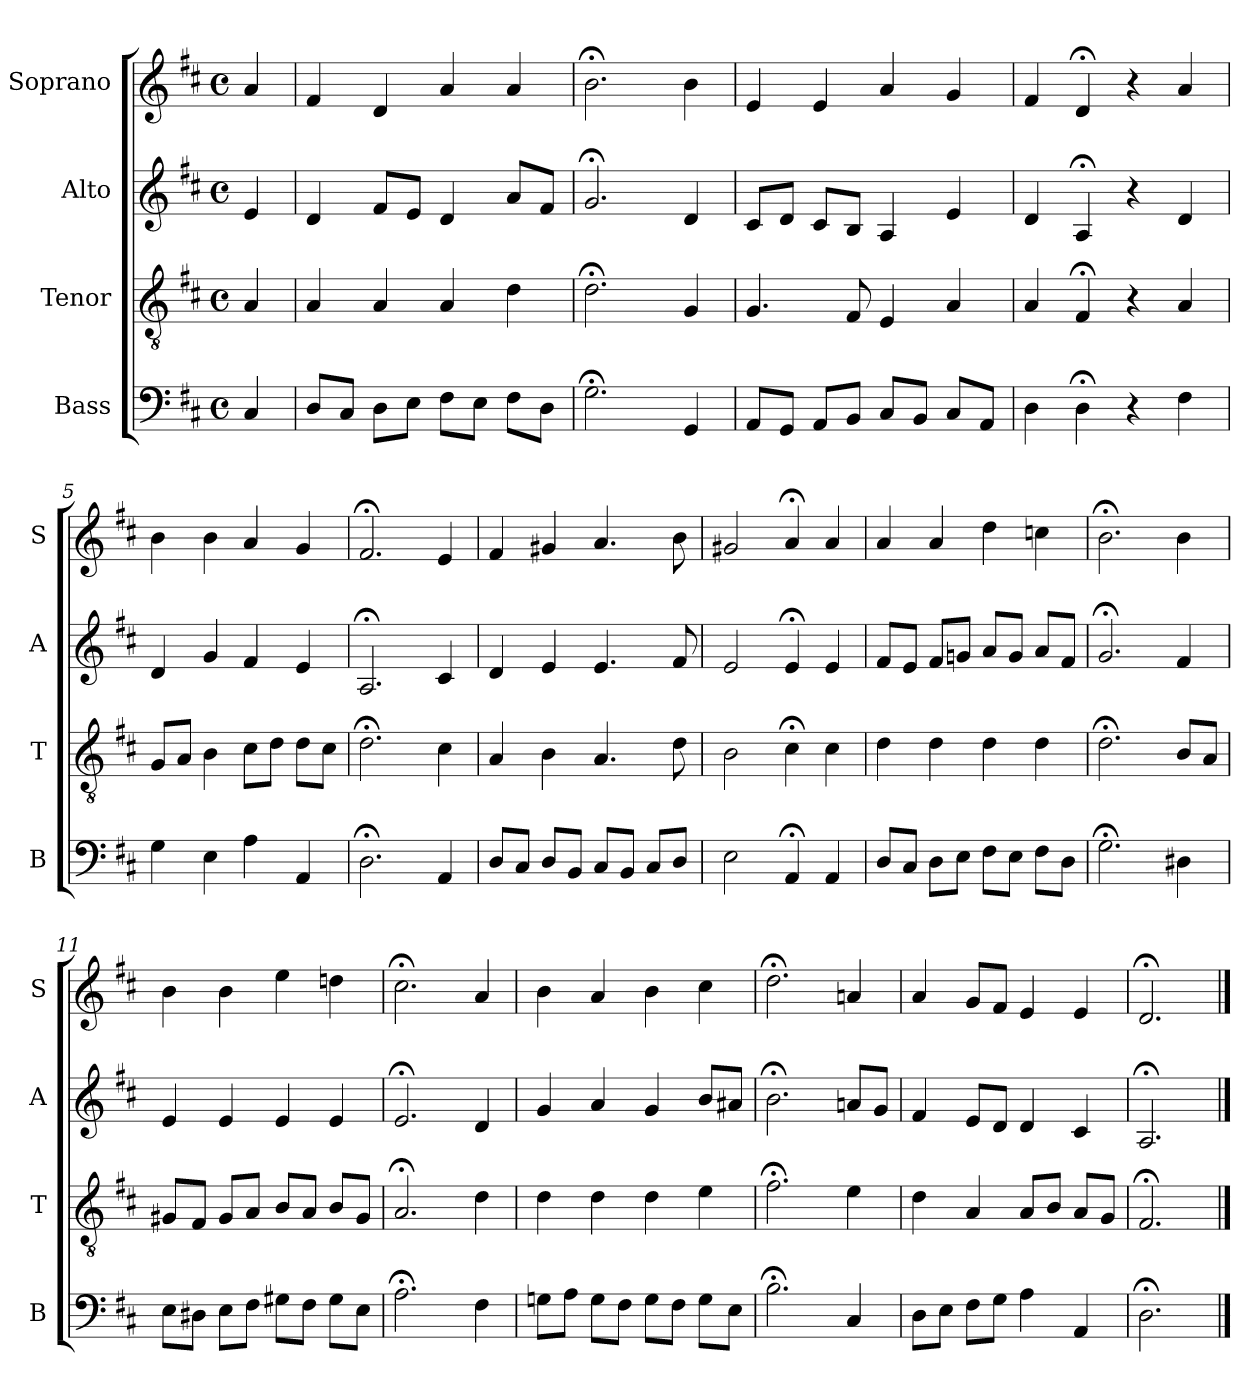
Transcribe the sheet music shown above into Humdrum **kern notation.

**kern	**kern	**kern	**kern
*part4	*part3	*part2	*part1
*staff4	*staff3	*staff2	*staff1
*I"Bass	*I"Tenor	*I"Alto	*I"Soprano
*I'B	*I'T	*I'A	*I'S
*clefF4	*clefGv2	*clefG2	*clefG2
*k[f#c#]	*k[f#c#]	*k[f#c#]	*k[f#c#]
*D:	*D:	*D:	*D:
*M4/4	*M4/4	*M4/4	*M4/4
*met(c)	*met(c)	*met(c)	*met(c)
*MM100	*MM100	*MM100	*MM100
=	=	=	=
4C#	4A	4e	4a
=1	=1	=1	=1
8DL	4A	4d	4f#
8C#J	.	.	.
8DL	4A	8f#L	4d
8EJ	.	8eJ	.
8F#L	4A	4d	4a
8EJ	.	.	.
8F#L	4d	8aL	4a
8DJ	.	8f#J	.
=2	=2	=2	=2
2.G;<	2.d;<	2.g;<	2.b;<
4GG	4G	4d	4b
=3	=3	=3	=3
8AAL	4.G	8c#L	4e
8GGJ	.	8dJ	.
8AAL	.	8c#L	4e
8BBJ	8F#	8BJ	.
8C#L	4E	4A	4a
8BBJ	.	.	.
8C#L	4A	4e	4g
8AAJ	.	.	.
=4	=4	=4	=4
4D	4A	4d	4f#
4D;<	4F#;<	4A;<	4d;<
4r	4r	4r	4r
4F#	4A	4d	4a
=5	=5	=5	=5
4G	8GL	4d	4b
.	8AJ	.	.
4E	4B	4g	4b
4A	8c#L	4f#	4a
.	8dJ	.	.
4AA	8dL	4e	4g
.	8c#J	.	.
=6	=6	=6	=6
2.D;<	2.d;<	2.A;<	2.f#;<
4AA	4c#	4c#	4e
=7	=7	=7	=7
8DL	4A	4d	4f#
8C#J	.	.	.
8DL	4B	4e	4g#X
8BBJ	.	.	.
8C#L	4.A	4.e	4.a
8BBJ	.	.	.
8C#L	.	.	.
8DJ	8d	8f#	8b
=8	=8	=8	=8
2E	2B	2e	2g#X
4AA;<	4c#;<	4e;<	4a;<
4AA	4c#	4e	4a
=9	=9	=9	=9
8DL	4d	8f#L	4a
8C#J	.	8eJ	.
8DL	4d	8f#L	4a
8EJ	.	8gnJ	.
8F#L	4d	8aL	4dd
8EJ	.	8gJ	.
8F#L	4d	8aL	4ccn
8DJ	.	8f#J	.
=10	=10	=10	=10
2.G;<	2.d;<	2.g;<	2.b;<
4D#X	8BL	4f#	4b
.	8AJ	.	.
=11	=11	=11	=11
8EL	8G#XL	4e	4b
8D#XJ	8F#J	.	.
8EL	8G#L	4e	4b
8F#J	8AJ	.	.
8G#XL	8BL	4e	4ee
8F#J	8AJ	.	.
8G#L	8BL	4e	4ddn
8EJ	8G#J	.	.
=12	=12	=12	=12
2.A;<	2.A;<	2.e;<	2.cc#;<
4F#	4d	4d	4a
=13	=13	=13	=13
8GnL	4d	4g	4b
8AJ	.	.	.
8GL	4d	4a	4a
8F#J	.	.	.
8GL	4d	4g	4b
8F#J	.	.	.
8GL	4e	8bL	4cc#
8EJ	.	8a#XJ	.
=14	=14	=14	=14
2.B;<	2.f#;<	2.b;<	2.dd;<
4C#	4e	8anL	4an
.	.	8gJ	.
=15	=15	=15	=15
8DL	4d	4f#	4a
8EJ	.	.	.
8F#L	4A	8eL	8gL
8GJ	.	8dJ	8f#J
4A	8AL	4d	4e
.	8BJ	.	.
4AA	8AL	4c#	4e
.	8GJ	.	.
=16	=16	=16	=16
2.D;<	2.F#;<	2.A;<	2.d;<
==	==	==	==
*-	*-	*-	*-
